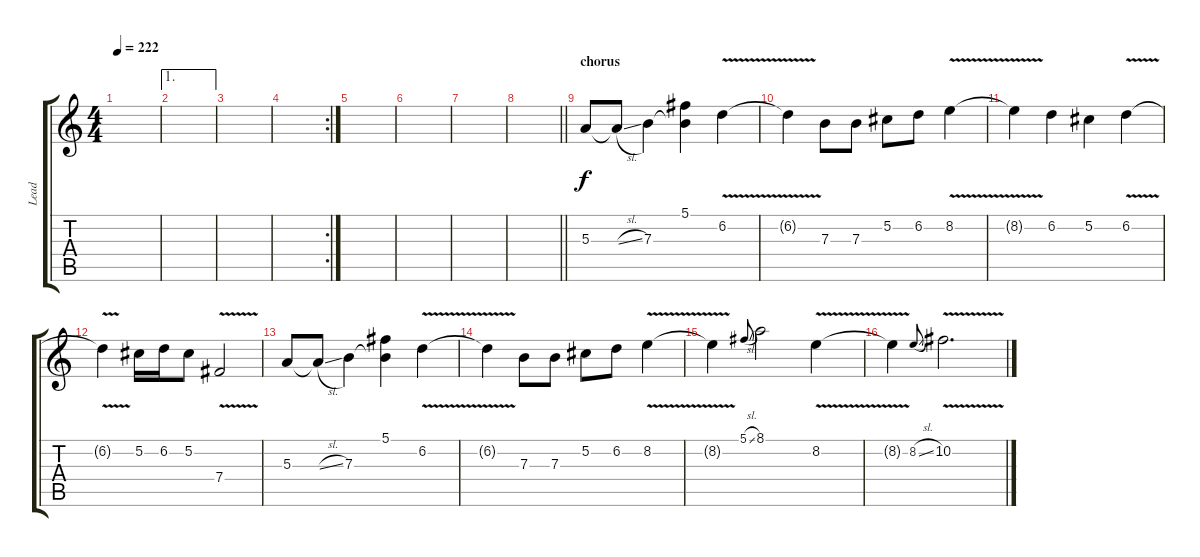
\track ("Lead" "Lead") {instrument distortionguitar}
\staff {score tabs}
\tuning (Db4 Ab3 E3 B2 Gb2 B1) {hide}
\ts (4 4)
\tempo 222
\clef g2
\ks c
|
\ae 1
|
|
\rc 2
|
|
|
|
\barLineRight lightlight
|
\section ("" "chorus")
5.3.8 5.3{sl t}.8 7.3.4 (5.1 7.3{t}).4 6.2{v}.4 |
6.2{t}.4 7.3.8 7.3.8 5.2.8 6.2.8 8.2{v}.4 |
8.2{t}.4 6.2.4 5.2.4 6.2{v}.4 |
6.2{t}.4 5.2.16 6.2.16 5.2.8 7.4{v}.2 |
5.3.8 5.3{sl t}.8 7.3.4 (5.1 7.3{t}).4 6.2{v}.4 |
6.2{t}.4 7.3.8 7.3.8 5.2.8 6.2.8 8.2{v}.4 |
8.2{t}.4 5.1{sl}.8{gr onbeat} 8.1.2 8.2{v}.4 |
8.2{t}.4 8.2{sl}.8{gr onbeat} 10.2{v}.2{d}
